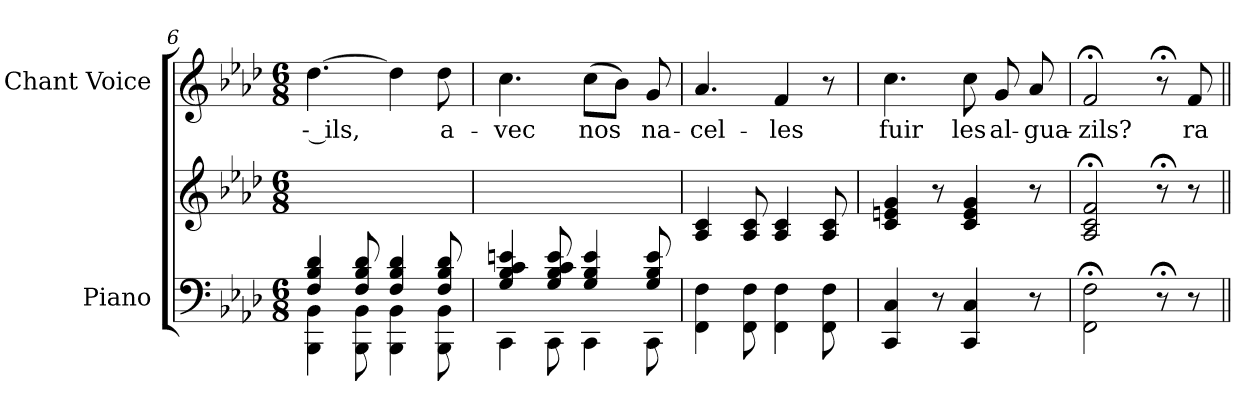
**kern	**kern	**kern	**text
*part2	*part2	*part1	*part1
*staff3	*staff2	*staff1	*staff1
*I"Piano	*	*I"Chant Voice	*
*I'Pno	*	*	*
!!LO:LB:g=z
*clefF4	*clefG2	*clefG2	*
*k[b-e-a-d-]	*k[b-e-a-d-]	*k[b-e-a-d-]	*
*M6/8	*M6/8	*M6/8	*
=6	=6	=6	=6
*^	*	*	*
!	!	!	!	!LO:LY:b
4F/ 4B-/ 4d-/	4BBB-\ 4BB-\	2.ryy	[4.dd-\	-- ils,
8F/ 8B-/ 8d-/	8BBB-\ 8BB-\	.	.	.
4F/ 4B-/ 4d-/	4BBB-\ 4BB-\	.	4dd-\]	.
!	!	!	!	!LO:LY:b
8F/ 8B-/ 8d-/	8BBB-\ 8BB-\	.	8dd-\	a-
=7	=7	=7	=7	=7
!	!	!	!	!LO:LY:b
4G/ 4B-/ 4c/ 4en/	4CC\	2.ryy	4.cc\	-vec
8G/ 8B-/ 8c/ 8e/	8CC\	.	.	.
!	!	!	!	!LO:LY:b
4G/ 4B-/ 4e/	4CC\	.	(8cc\L	nos
.	.	.	8b-\J)	.
!	!	!	!	!LO:LY:b
8G/ 8B-/ 8e/	8CC\	.	8g/	na-
=8	=8	=8	=8	=8
!	!	!	!	!LO:LY:b
*v	*v	*	*	*
4FF\ 4F\	4A-/ 4c/	4.a-/	-cel-
8FF\ 8F\	8A-/ 8c/	.	.
!	!	!	!LO:LY:b
4FF\ 4F\	4A-/ 4c/	4f/	-les
8FF\ 8F\	8A-/ 8c/	8r	.
=9	=9	=9	=9
!	!	!	!LO:LY:b
4CC/ 4C/	4c/ 4en/ 4g/	4.cc\	fuir
8r	8r	.	.
!	!	!	!LO:LY:b
4CC/ 4C/	4c/ 4e/ 4g/	8cc\	les
!	!	!	!LO:LY:b
.	.	8g/	al-
!	!	!	!LO:LY:b
8r	8r	8a-/	-gua-
=10	=10	=10	=10
!	!	!	!LO:LY:b
2FF\;< 2F\;<	2A-/;< 2c/;< 2f/;<	2f;</	-zils?
8r;<	8r;<	8r;<	.
!	!	!	!LO:LY:b
8r	8r	8f/	ra-
=||	=||	=||	=||
*-	*-	*-	*-
